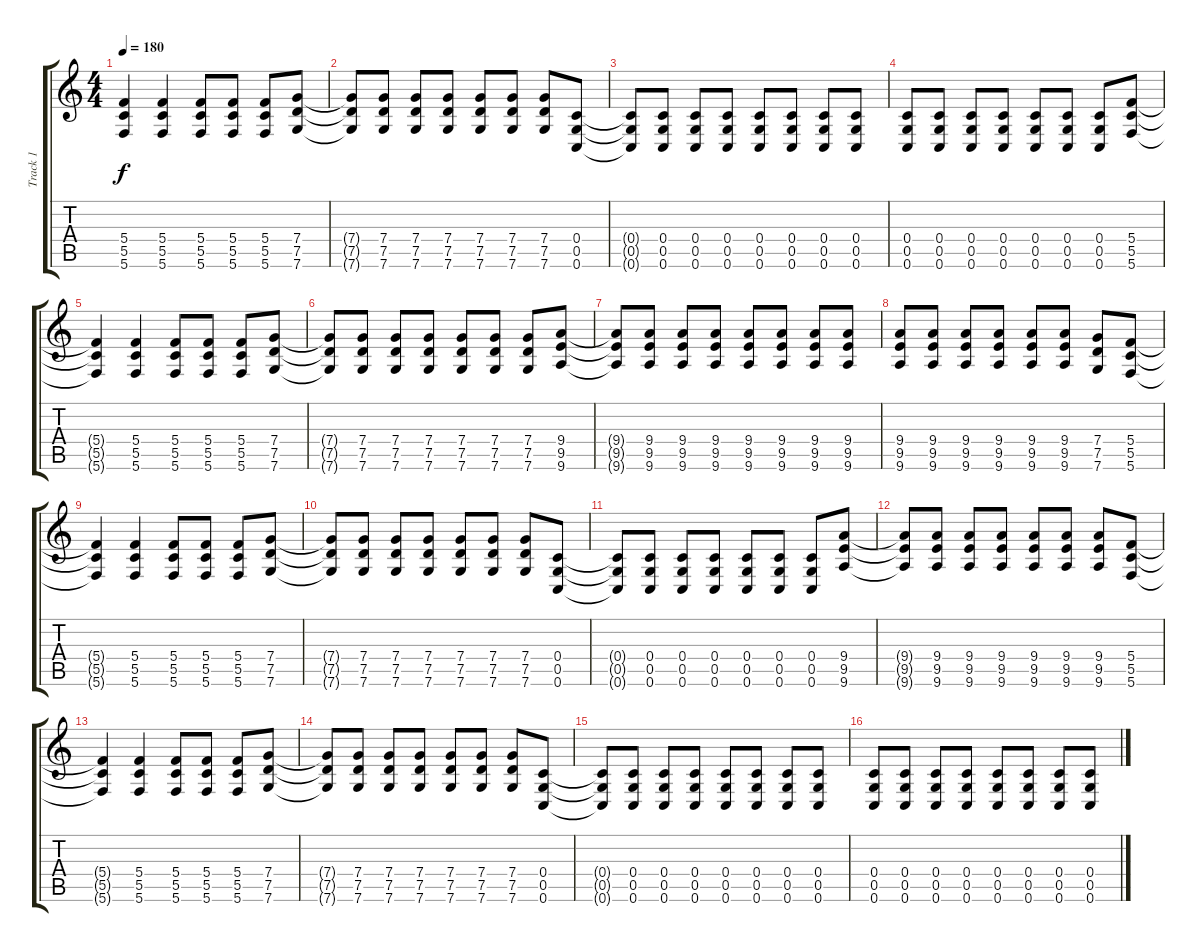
\track ("Track 1" "Track 1") {instrument distortionguitar}
\staff {score tabs}
\tuning (D4 A3 F3 C3 G2 C2) {hide}
\ts (4 4)
\tempo 180
\clef g2
\ks c
(5.4 5.5 5.6).4{dy f} (5.4 5.5 5.6).4 (5.4 5.5 5.6).8 (5.4 5.5 5.6).8 (5.4 5.5 5.6).8 (7.4 7.5 7.6).8 |
(7.4{t} 7.5{t} 7.6{t}).8 (7.4 7.5 7.6).8 (7.4 7.5 7.6).8 (7.4 7.5 7.6).8 (7.4 7.5 7.6).8 (7.4 7.5 7.6).8 (7.4 7.5 7.6).8 (0.4 0.5 0.6).8 |
(0.4{t} 0.5{t} 0.6{t}).8 (0.4 0.5 0.6).8 (0.4 0.5 0.6).8 (0.4 0.5 0.6).8 (0.4 0.5 0.6).8 (0.4 0.5 0.6).8 (0.4 0.5 0.6).8 (0.4 0.5 0.6).8 |
(0.4 0.5 0.6).8 (0.4 0.5 0.6).8 (0.4 0.5 0.6).8 (0.4 0.5 0.6).8 (0.4 0.5 0.6).8 (0.4 0.5 0.6).8 (0.4 0.5 0.6).8 (5.4 5.5 5.6).8 |
(5.4{t} 5.5{t} 5.6{t}).4 (5.4 5.5 5.6).4 (5.4 5.5 5.6).8 (5.4 5.5 5.6).8 (5.4 5.5 5.6).8 (7.4 7.5 7.6).8 |
(7.4{t} 7.5{t} 7.6{t}).8 (7.4 7.5 7.6).8 (7.4 7.5 7.6).8 (7.4 7.5 7.6).8 (7.4 7.5 7.6).8 (7.4 7.5 7.6).8 (7.4 7.5 7.6).8 (9.4 9.5 9.6).8 |
(9.4{t} 9.5{t} 9.6{t}).8 (9.4 9.5 9.6).8 (9.4 9.5 9.6).8 (9.4 9.5 9.6).8 (9.4 9.5 9.6).8 (9.4 9.5 9.6).8 (9.4 9.5 9.6).8 (9.4 9.5 9.6).8 |
(9.4 9.5 9.6).8 (9.4 9.5 9.6).8 (9.4 9.5 9.6).8 (9.4 9.5 9.6).8 (9.4 9.5 9.6).8 (9.4 9.5 9.6).8 (7.4 7.5 7.6).8 (5.4 5.5 5.6).8 |
(5.4{t} 5.5{t} 5.6{t}).4 (5.4 5.5 5.6).4 (5.4 5.5 5.6).8 (5.4 5.5 5.6).8 (5.4 5.5 5.6).8 (7.4 7.5 7.6).8 |
(7.4{t} 7.5{t} 7.6{t}).8 (7.4 7.5 7.6).8 (7.4 7.5 7.6).8 (7.4 7.5 7.6).8 (7.4 7.5 7.6).8 (7.4 7.5 7.6).8 (7.4 7.5 7.6).8 (0.4 0.5 0.6).8 |
(0.4{t} 0.5{t} 0.6{t}).8 (0.4 0.5 0.6).8 (0.4 0.5 0.6).8 (0.4 0.5 0.6).8 (0.4 0.5 0.6).8 (0.4 0.5 0.6).8 (0.4 0.5 0.6).8 (9.4 9.5 9.6).8 |
(9.4{t} 9.5{t} 9.6{t}).8 (9.4 9.5 9.6).8 (9.4 9.5 9.6).8 (9.4 9.5 9.6).8 (9.4 9.5 9.6).8 (9.4 9.5 9.6).8 (9.4 9.5 9.6).8 (5.4 5.5 5.6).8 |
(5.4{t} 5.5{t} 5.6{t}).4 (5.4 5.5 5.6).4 (5.4 5.5 5.6).8 (5.4 5.5 5.6).8 (5.4 5.5 5.6).8 (7.4 7.5 7.6).8 |
(7.4{t} 7.5{t} 7.6{t}).8 (7.4 7.5 7.6).8 (7.4 7.5 7.6).8 (7.4 7.5 7.6).8 (7.4 7.5 7.6).8 (7.4 7.5 7.6).8 (7.4 7.5 7.6).8 (0.4 0.5 0.6).8 |
(0.4{t} 0.5{t} 0.6{t}).8 (0.4 0.5 0.6).8 (0.4 0.5 0.6).8 (0.4 0.5 0.6).8 (0.4 0.5 0.6).8 (0.4 0.5 0.6).8 (0.4 0.5 0.6).8 (0.4 0.5 0.6).8 |
(0.4 0.5 0.6).8 (0.4 0.5 0.6).8 (0.4 0.5 0.6).8 (0.4 0.5 0.6).8 (0.4 0.5 0.6).8 (0.4 0.5 0.6).8 (0.4 0.5 0.6).8 (0.4 0.5 0.6).8
